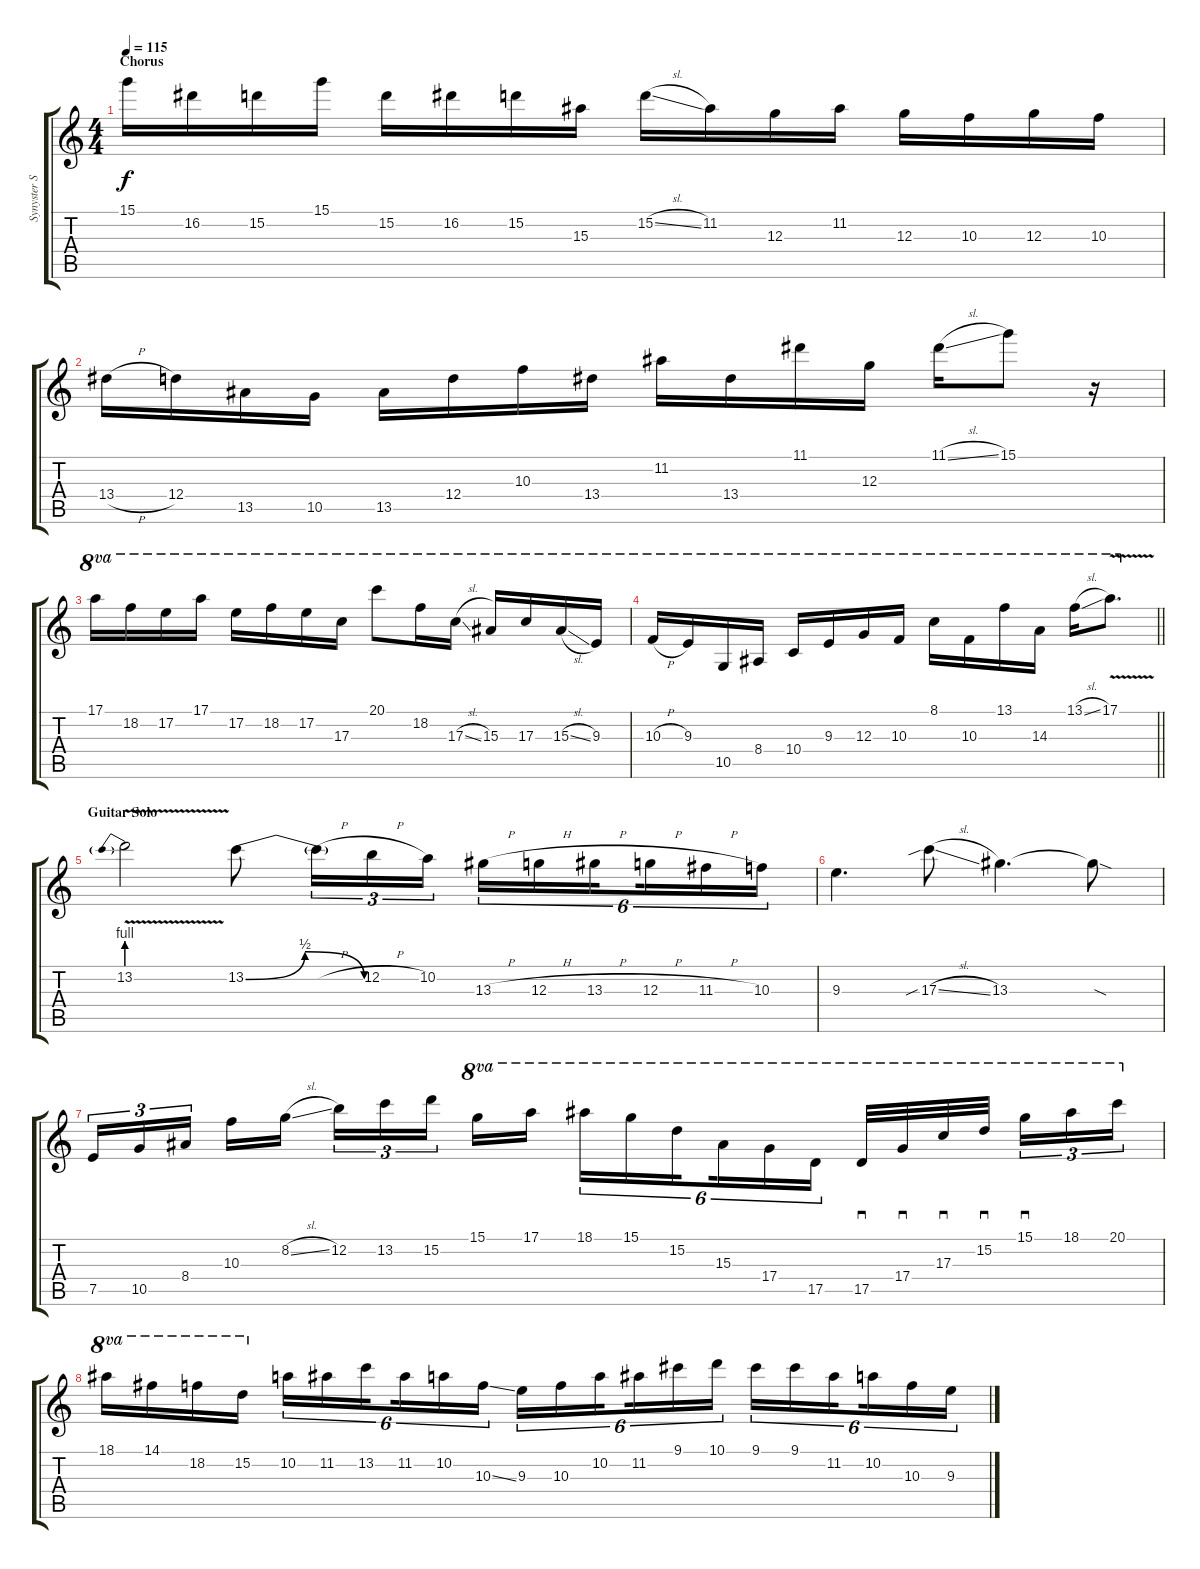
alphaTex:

\track ("Synyster Solo" "Synyster S") {instrument distortionguitar}
\staff {score tabs}
\tuning (E4 B3 G3 D3 A2 D2) {hide}
\ts (4 4)
\section ("" "Chorus")
\tempo 115
\clef g2
\ks c
15.1.16{dy f} 16.2.16 15.2.16 15.1.16 15.2.16 16.2.16 15.2.16 15.3.16 15.2{sl}.16 11.2.16 12.3.16 11.2.16 12.3.16 10.3.16 12.3.16 10.3.16 |
13.4{h}.16 12.4.16 13.5.16 10.5.16 13.5.16 12.4.16 10.3.16 13.4.16 11.2.16 13.4.16 11.1.16 12.3.16 11.1{sl}.16 15.1.8 r.16 |
17.1.16{ot 8va} 18.2.16{ot 8va} 17.2.16{ot 8va} 17.1.16{ot 8va} 17.2.16{ot 8va} 18.2.16{ot 8va} 17.2.16{ot 8va} 17.3.16{ot 8va} 20.1.8{ot 8va} 18.2.16{ot 8va} 17.3{sl}.16{ot 8va} 15.3.16{ot 8va} 17.3.16{ot 8va} 15.3{sl}.16{ot 8va} 9.3.16{ot 8va} |
\barLineRight lightlight
10.3{h}.16{ot 8va} 9.3.16{ot 8va} 10.5.16{ot 8va} 8.4.16{ot 8va} 10.4.16{ot 8va} 9.3.16{ot 8va} 12.3.16{ot 8va} 10.3.16{ot 8va} 8.1.16{ot 8va} 10.3.16{ot 8va} 13.1.16{ot 8va} 14.3.16{ot 8va} 13.1{sl}.16{ot 8va} 17.1{v}.8{d ot 8va} |
\section ("" "Guitar Solo")
13.2{be (prebend 0 4 60 4) v}.2 13.2{be (bendrelease 0 0 15 2 45 2 60 0)}.8 13.2{h t}.16{tu (3 2)} 12.2{h}.16{tu (3 2)} 10.2.16{tu (3 2)} 13.3{h}.16{tu (6 4)} 12.3{h}.16{tu (6 4)} 13.3{h}.16{tu (6 4) beam splitsecondary} 12.3{h}.16{tu (6 4)} 11.3{h}.16{tu (6 4)} 10.3.16{tu (6 4)} |
9.3.4{d} 17.3{sib sl}.8 13.3.4{d} 13.3{sod t}.8 |
7.5.16{tu (3 2)} 10.5.16{tu (3 2)} 8.4.16{tu (3 2) beam splitsecondary} 10.3.16 8.2{sl}.16 12.2.16{tu (3 2)} 13.2.16{tu (3 2)} 15.2.16{tu (3 2) beam splitsecondary} 15.1.16{ot 8va} 17.1.16{ot 8va} 18.1.16{tu (6 4) ot 8va} 15.1.16{tu (6 4) ot 8va} 15.2.16{tu (6 4) ot 8va beam splitsecondary} 15.3.16{tu (6 4) ot 8va} 17.4.16{tu (6 4) ot 8va} 17.5.16{tu (6 4) ot 8va} 17.5.32{sd ot 8va} 17.4.32{sd ot 8va} 17.3.32{sd ot 8va} 15.2.32{sd ot 8va beam splitsecondary} 15.1.16{sd tu (3 2) ot 8va} 18.1.16{tu (3 2) ot 8va} 20.1.16{tu (3 2) ot 8va} |
18.1.16{ot 8va} 14.1.16{ot 8va} 18.2.16{ot 8va} 15.2.16{ot 8va} 10.2.16{tu (6 4)} 11.2.16{tu (6 4)} 13.2.16{tu (6 4) beam splitsecondary} 11.2.16{tu (6 4)} 10.2.16{tu (6 4)} 10.3{ss}.16{tu (6 4)} 9.3.16{tu (6 4)} 10.3.16{tu (6 4)} 10.2.16{tu (6 4) beam splitsecondary} 11.2.16{tu (6 4)} 9.1.16{tu (6 4)} 10.1.16{tu (6 4)} 9.1.16{tu (6 4)} 9.1.16{tu (6 4)} 11.2.16{tu (6 4) beam splitsecondary} 10.2.16{tu (6 4)} 10.3.16{tu (6 4)} 9.3.16{tu (6 4)}
